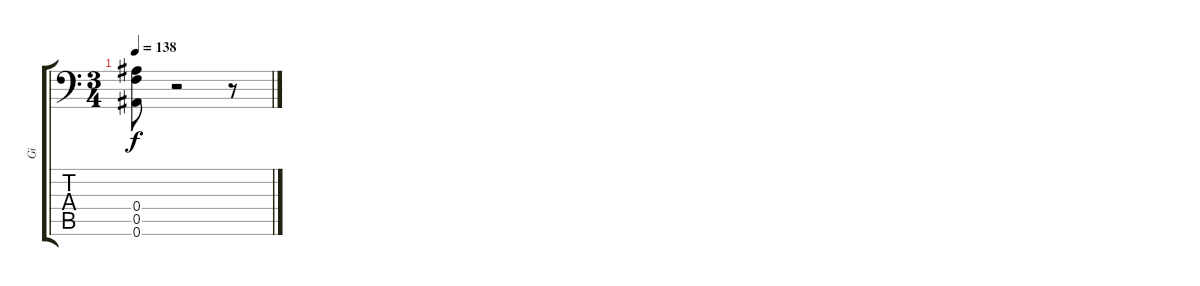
\track ("Gi" "Gi") {instrument distortionguitar}
\staff {score tabs}
\tuning (C4 G3 Eb3 Bb2 F2 Bb1) {hide}
\ts (3 4)
\tempo 138
\clef f4
\ks c
(0.4 0.5 0.6).8{dy f} r.2 r.8
